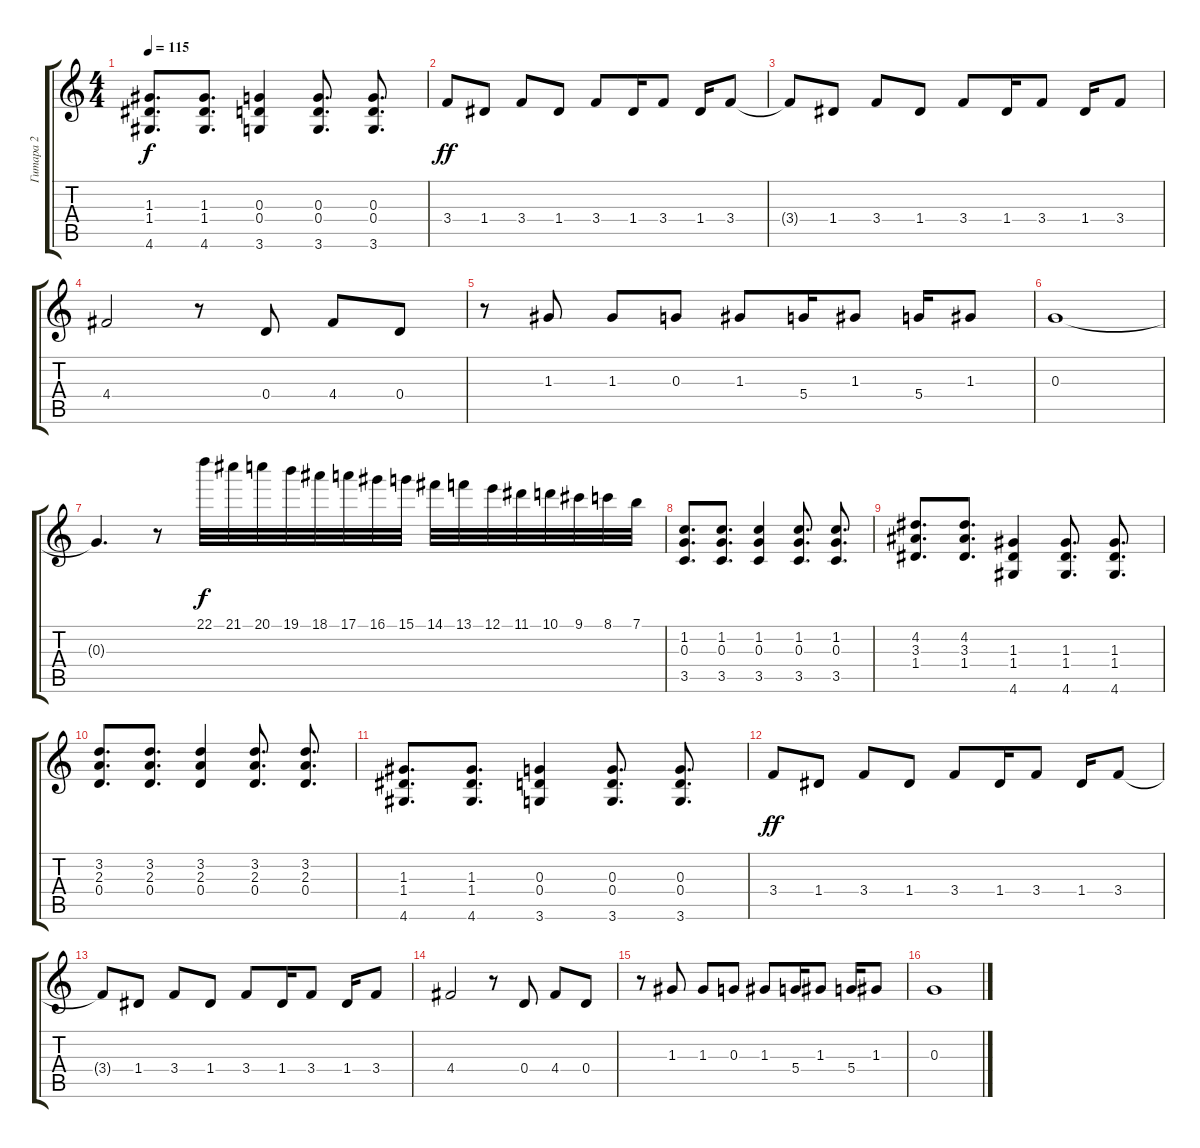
\track ("Гитара 2" "Гитара 2") {instrument distortionguitar}
\staff {score tabs}
\tuning (E4 B3 G3 D3 A2 E2) {hide}
\ts (4 4)
\tempo 115
\clef g2
\ks c
(1.3 1.4 4.6).8{d dy f} (1.3 1.4 4.6).8{d} (0.3 0.4 3.6).4 (0.3 0.4 3.6).8{d} (0.3 0.4 3.6).8{d} |
3.4.8{dy ff volume 15 instrument electricguitarjazz} 1.4.8 3.4.8 1.4.8 3.4.8 1.4.16 3.4.8 1.4.16 3.4.8 |
3.4{t}.8 1.4.8 3.4.8 1.4.8 3.4.8 1.4.16 3.4.8 1.4.16 3.4.8 |
4.4.2 r.8 0.4.8 4.4.8 0.4.8 |
r.8 1.3.8 1.3.8 0.3.8 1.3.8 5.4.16 1.3.8 5.4.16 1.3.8 |
0.3.1 |
0.3{t}.4{d} r.8{instrument distortionguitar} 22.1.32{dy f} 21.1.32 20.1.32 19.1.32 18.1.32 17.1.32 16.1.32 15.1.32 14.1.32 13.1.32 12.1.32 11.1.32 10.1.32 9.1.32 8.1.32 7.1.32 |
(1.2 0.3 3.5).8{d volume 13} (1.2 0.3 3.5).8{d} (1.2 0.3 3.5).4 (1.2 0.3 3.5).8{d} (1.2 0.3 3.5).8{d} |
(4.2 3.3 1.4).8{d} (4.2 3.3 1.4).8{d} (1.3 1.4 4.6).4 (1.3 1.4 4.6).8{d} (1.3 1.4 4.6).8{d} |
(3.2 2.3 0.4).8{d volume 15} (3.2 2.3 0.4).8{d} (3.2 2.3 0.4).4 (3.2 2.3 0.4).8{d} (3.2 2.3 0.4).8{d} |
(1.3 1.4 4.6).8{d} (1.3 1.4 4.6).8{d} (0.3 0.4 3.6).4 (0.3 0.4 3.6).8{d} (0.3 0.4 3.6).8{d} |
3.4.8{dy ff volume 15 instrument electricguitarjazz} 1.4.8 3.4.8 1.4.8 3.4.8 1.4.16 3.4.8 1.4.16 3.4.8 |
3.4{t}.8 1.4.8 3.4.8 1.4.8 3.4.8 1.4.16 3.4.8 1.4.16 3.4.8 |
4.4.2 r.8 0.4.8 4.4.8 0.4.8 |
r.8 1.3.8 1.3.8 0.3.8 1.3.8 5.4.16 1.3.8 5.4.16 1.3.8 |
0.3.1
